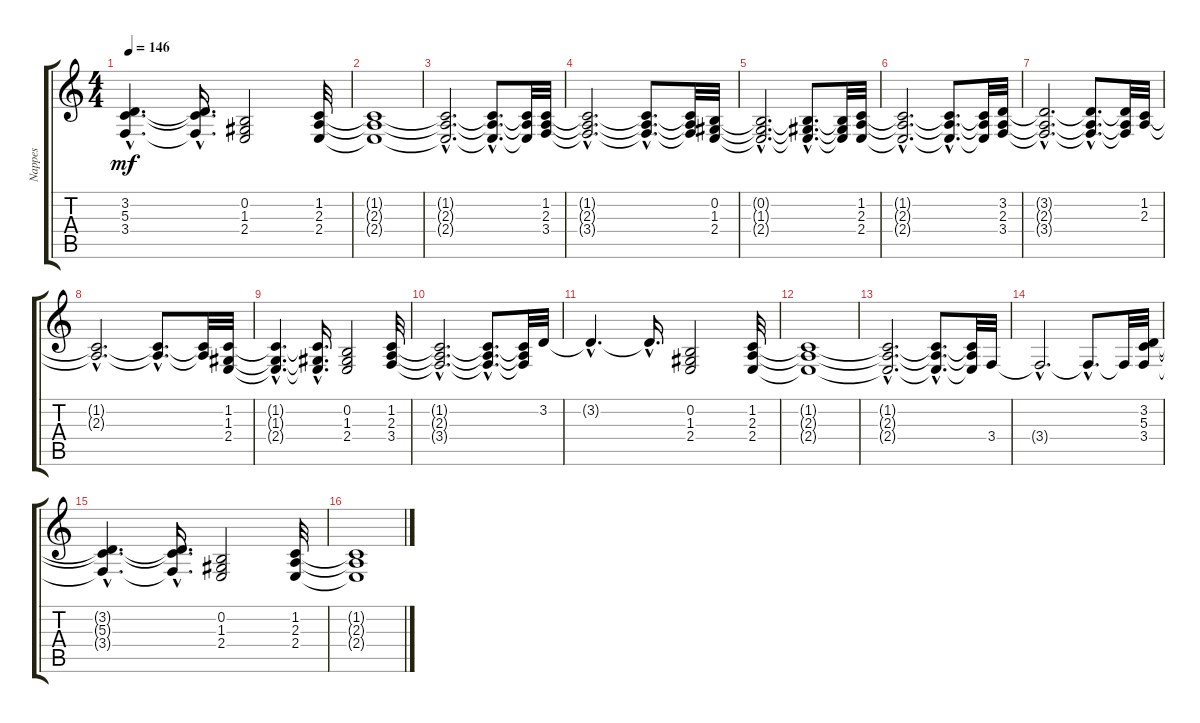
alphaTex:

\track ("Nappes  " "Nappes  ") {instrument synthstrings1}
\staff {score tabs}
\tuning (E4 B3 G3 D3 A2 E2) {hide}
\ts (4 4)
\tempo 146
\clef g2
\ks c
(3.2{hac t} 5.3{hac t} 3.4{hac t}).4{d dy mf} (3.2{hac t} 5.3{hac t} 3.4{hac t}).16{d} (0.2 1.3 2.4).2 (1.2 2.3 2.4).32 |
(1.2{t} 2.3{t} 2.4{t}).1 |
(1.2{hac t} 2.3{hac t} 2.4{hac t}).2{d} (1.2{hac t} 2.3{hac t} 2.4{hac t}).8{d} (1.2{t} 2.3{t} 2.4{t}).32 (1.2 2.3 3.4).32 |
(1.2{hac t} 2.3{hac t} 3.4{hac t}).2{d} (1.2{hac t} 2.3{hac t} 3.4{hac t}).8{d} (1.2{t} 2.3{t} 3.4{t}).32 (0.2 1.3 2.4).32 |
(0.2{hac t} 1.3{hac t} 2.4{hac t}).2{d} (0.2{hac t} 1.3{hac t} 2.4{hac t}).8{d} (0.2{t} 1.3{t} 2.4{t}).32 (1.2 2.3 2.4).32 |
(1.2{hac t} 2.3{hac t} 2.4{hac t}).2{d} (1.2{hac t} 2.3{hac t} 2.4{hac t}).8{d} (1.2{t} 2.3{t} 2.4{t}).32 (3.2 2.3 3.4).32 |
(3.2{hac t} 2.3{hac t} 3.4{hac t}).2{d} (3.2{hac t} 2.3{hac t} 3.4{hac t}).8{d} (3.2{t} 2.3{t} 3.4{t}).32 (1.2 2.3).32 |
(1.2{hac t} 2.3{hac t}).2{d} (1.2{hac t} 2.3{hac t}).8{d} (1.2{t} 2.3{t}).32 (1.2 1.3 2.4).32 |
(1.2{hac t} 1.3{hac t} 2.4{hac t}).4{d} (1.2{hac t} 1.3{hac t} 2.4{hac t}).16{d} (0.2 1.3 2.4).2 (1.2 2.3 3.4).32 |
(1.2{hac t} 2.3{hac t} 3.4{hac t}).2{d} (1.2{hac t} 2.3{hac t} 3.4{hac t}).8{d} (1.2{t} 2.3{t} 3.4{t}).32 3.2.32 |
3.2{hac t}.4{d} 3.2{hac t}.16{d} (0.2 1.3 2.4).2 (1.2 2.3 2.4).32 |
(1.2{t} 2.3{t} 2.4{t}).1 |
(1.2{hac t} 2.3{hac t} 2.4{hac t}).2{d} (1.2{hac t} 2.3{hac t} 2.4{hac t}).8{d} (1.2{t} 2.3{t} 2.4{t}).32 3.4.32 |
3.4{hac t}.2{d} 3.4{hac t}.8{d} 3.4{t}.32 (3.2 5.3 3.4).32 |
(3.2{hac t} 5.3{hac t} 3.4{hac t}).4{d} (3.2{hac t} 5.3{hac t} 3.4{hac t}).16{d} (0.2 1.3 2.4).2 (1.2 2.3 2.4).32 |
(1.2{t} 2.3{t} 2.4{t}).1
